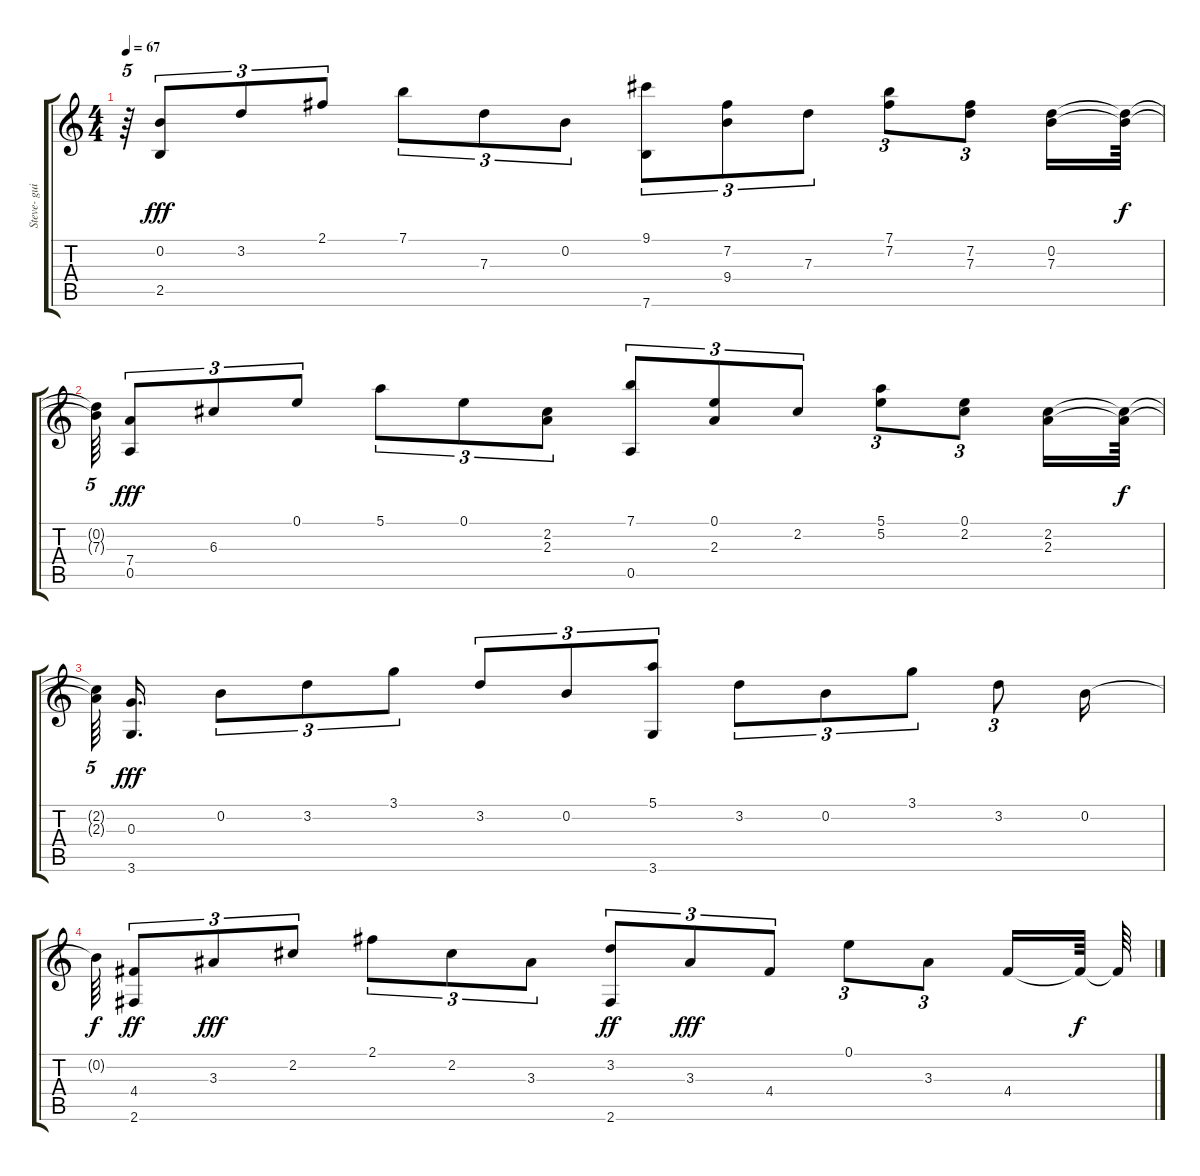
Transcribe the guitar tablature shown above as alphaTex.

\track ("Steve- guitarechoes" "Steve- gui") {instrument electricbasspick}
\staff {score tabs}
\tuning (E4 B3 G3 D3 A2 E2) {hide}
\ts (4 4)
\tempo 67
\clef g2
\ks c
r.64{tu (5 4) dy f} (0.2 2.5).8{tu (3 2) dy fff} 3.2.8{tu (3 2)} 2.1.8{tu (3 2)} 7.1.8{tu (3 2)} 7.3.8{tu (3 2)} 0.2.8{tu (3 2)} (9.1 7.6).8{tu (3 2)} (7.2 9.4).8{tu (3 2)} 7.3.8{tu (3 2)} (7.1 7.2).8{tu (3 2)} (7.2 7.3).8{tu (3 2)} (0.2 7.3).16 (0.2{t} 7.3{t}).64{dy f} |
(0.2{t} 7.3{t}).64{tu (5 4)} (7.4 0.5).8{tu (3 2) dy fff} 6.3.8{tu (3 2)} 0.1.8{tu (3 2)} 5.1.8{tu (3 2)} 0.1.8{tu (3 2)} (2.2 2.3).8{tu (3 2)} (7.1 0.5).8{tu (3 2)} (0.1 2.3).8{tu (3 2)} 2.2.8{tu (3 2)} (5.1 5.2).8{tu (3 2)} (0.1 2.2).8{tu (3 2)} (2.2 2.3).16 (2.2{t} 2.3{t}).64{dy f} |
(2.2{t} 2.3{t}).64{tu (5 4) beam splitsecondary} (0.3 3.6).16{d dy fff} 0.2.8{tu (3 2)} 3.2.8{tu (3 2)} 3.1.8{tu (3 2)} 3.2.8{tu (3 2)} 0.2.8{tu (3 2)} (5.1 3.6).8{tu (3 2)} 3.2.8{tu (3 2)} 0.2.8{tu (3 2)} 3.1.8{tu (3 2)} 3.2.8{tu (3 2)} 0.2.16 |
0.2{t}.64{dy f} (4.4 2.6).8{tu (3 2) dy ff} 3.3.8{tu (3 2) dy fff} 2.2.8{tu (3 2)} 2.1.8{tu (3 2)} 2.2.8{tu (3 2)} 3.3.8{tu (3 2)} (3.2 2.6).8{tu (3 2) dy ff} 3.3.8{tu (3 2) dy fff} 4.4.8{tu (3 2)} 0.1.8{tu (3 2)} 3.3.8{tu (3 2)} 4.4.16 4.4{t}.64{dy f} 4.4{t}.64
